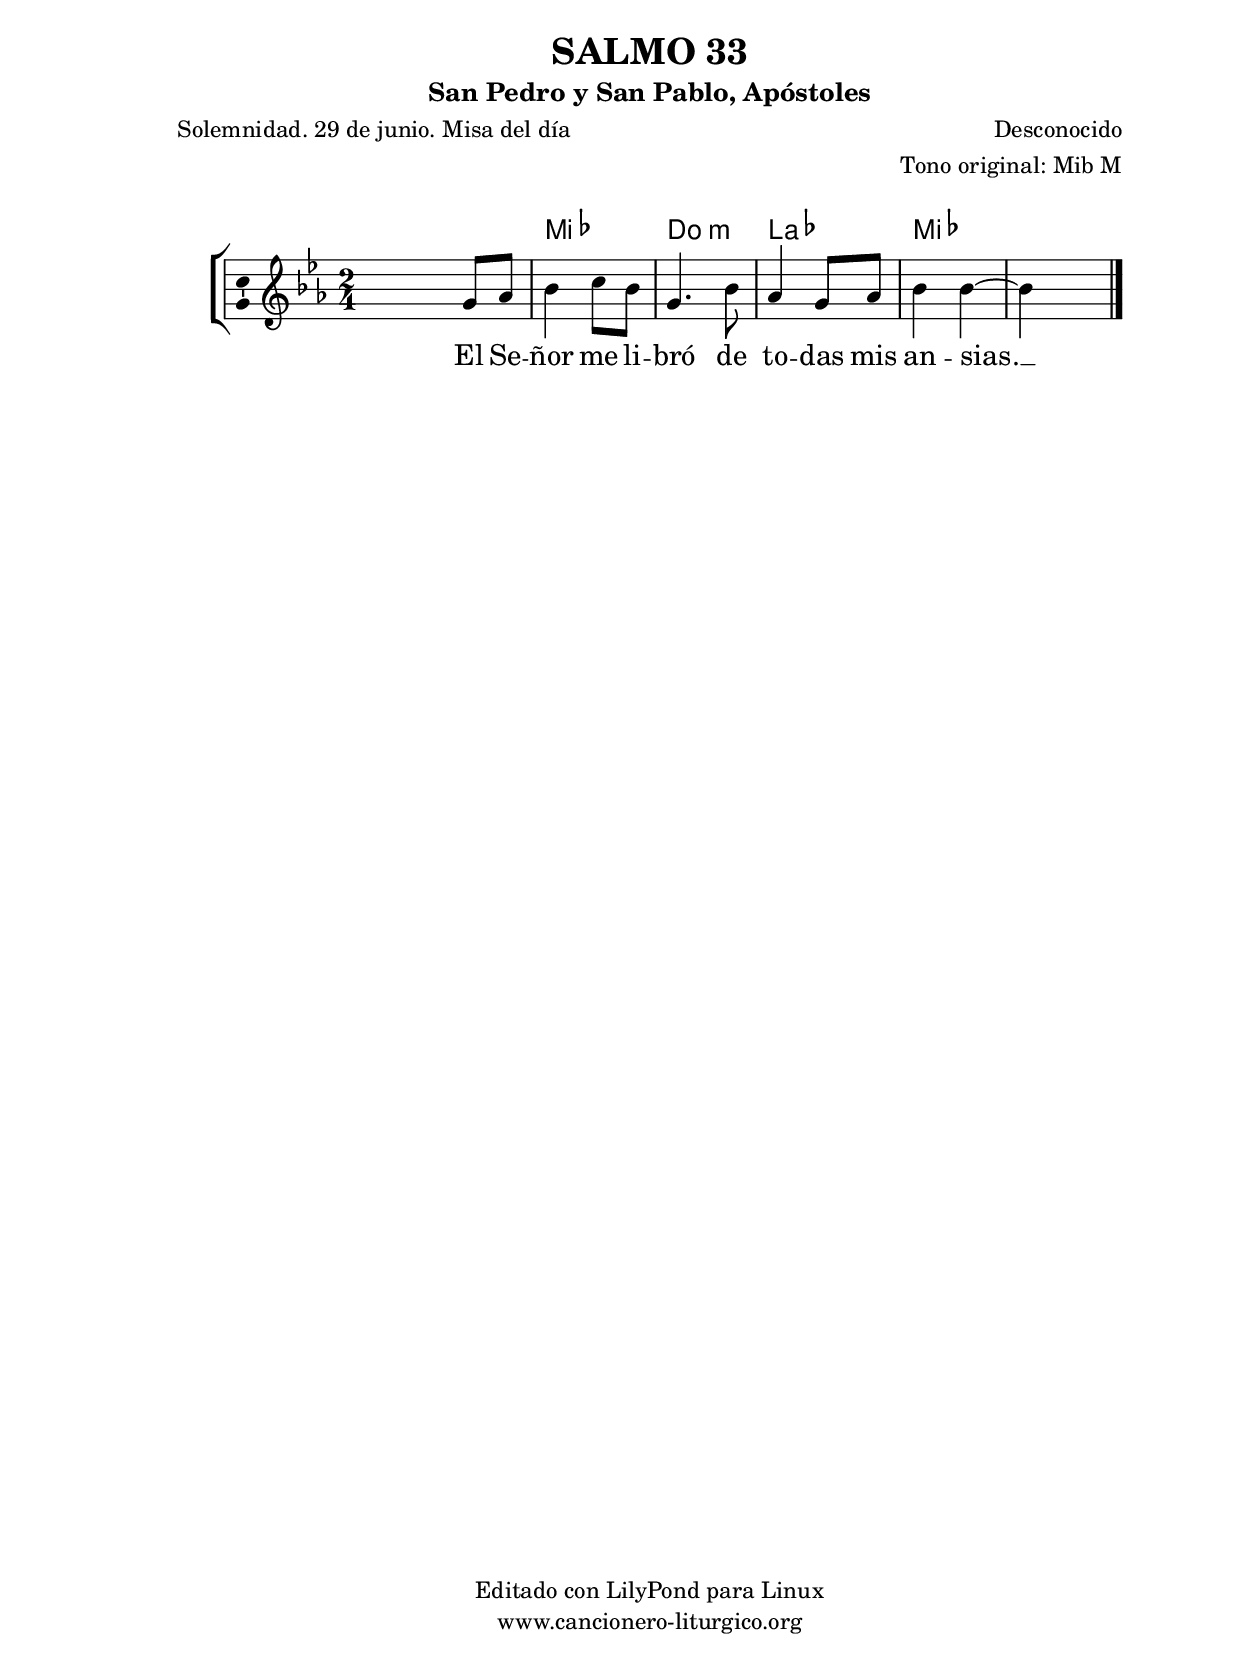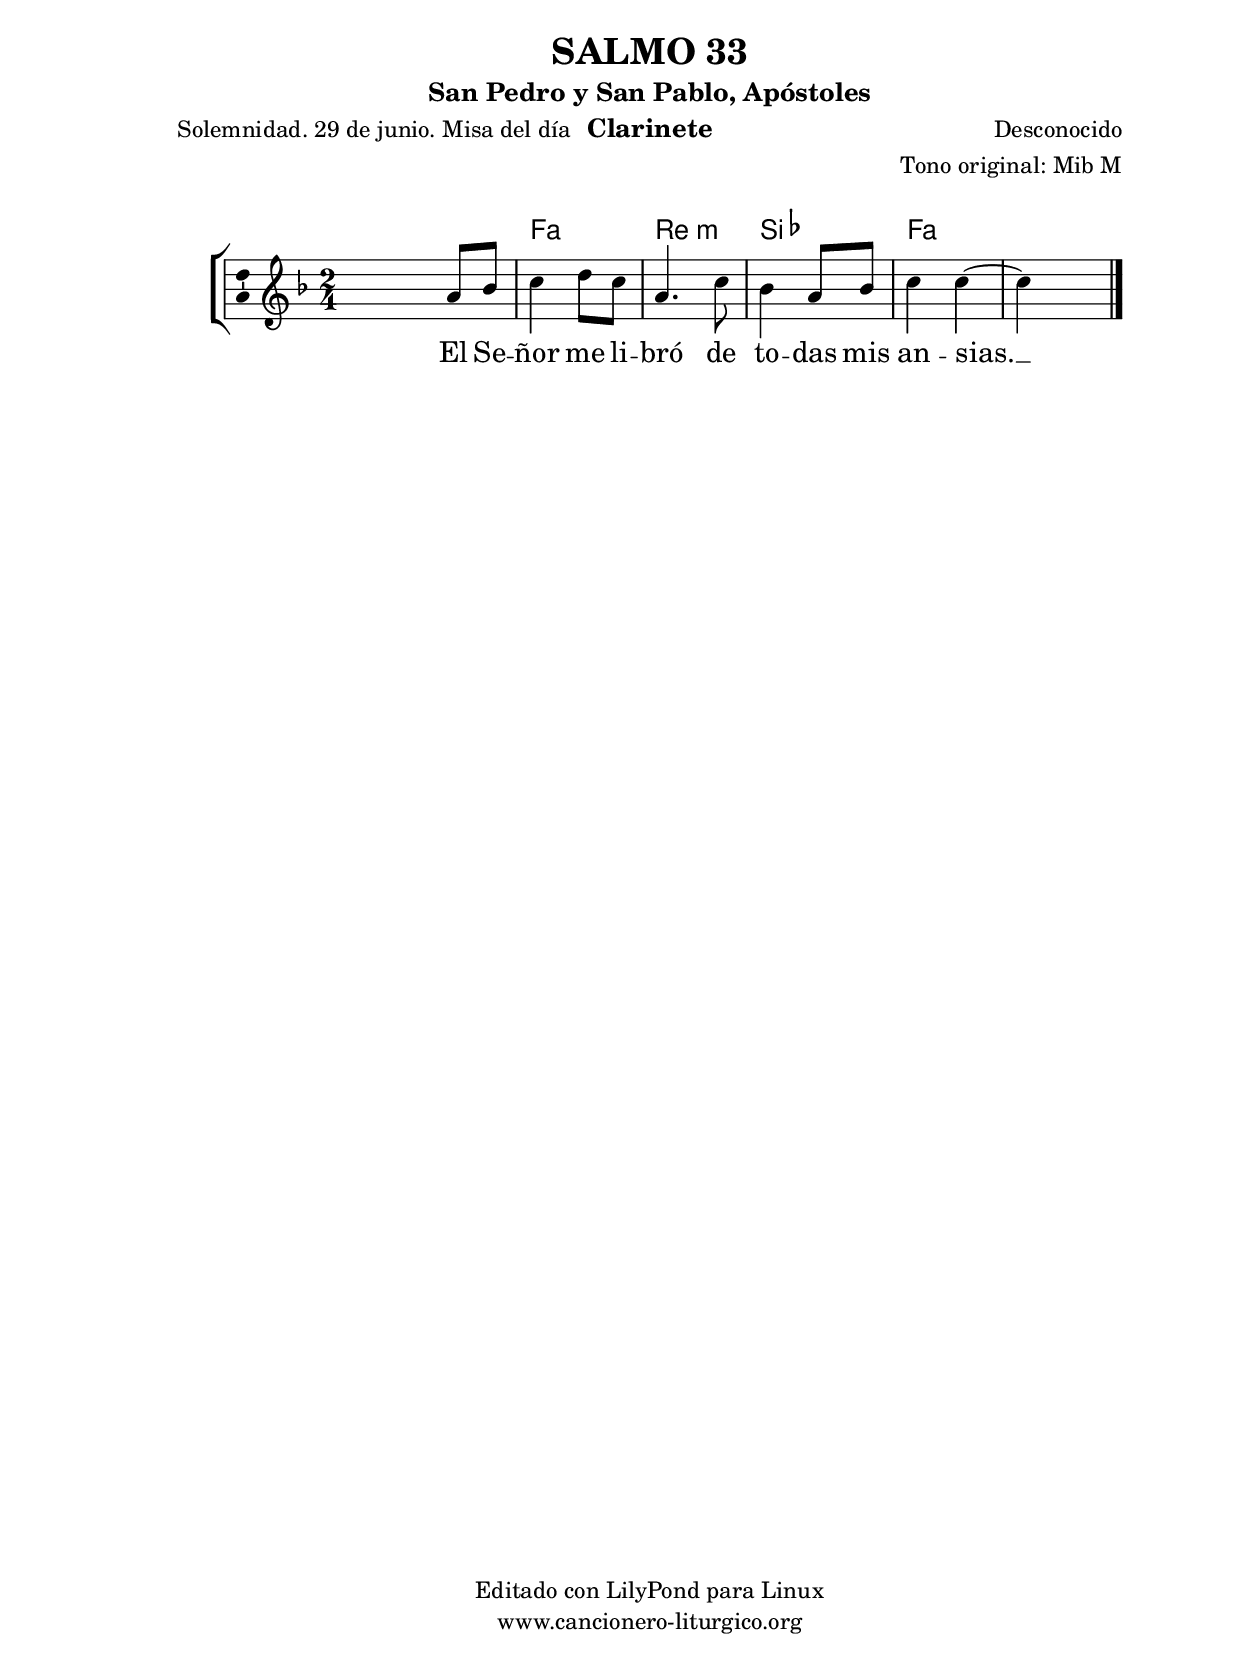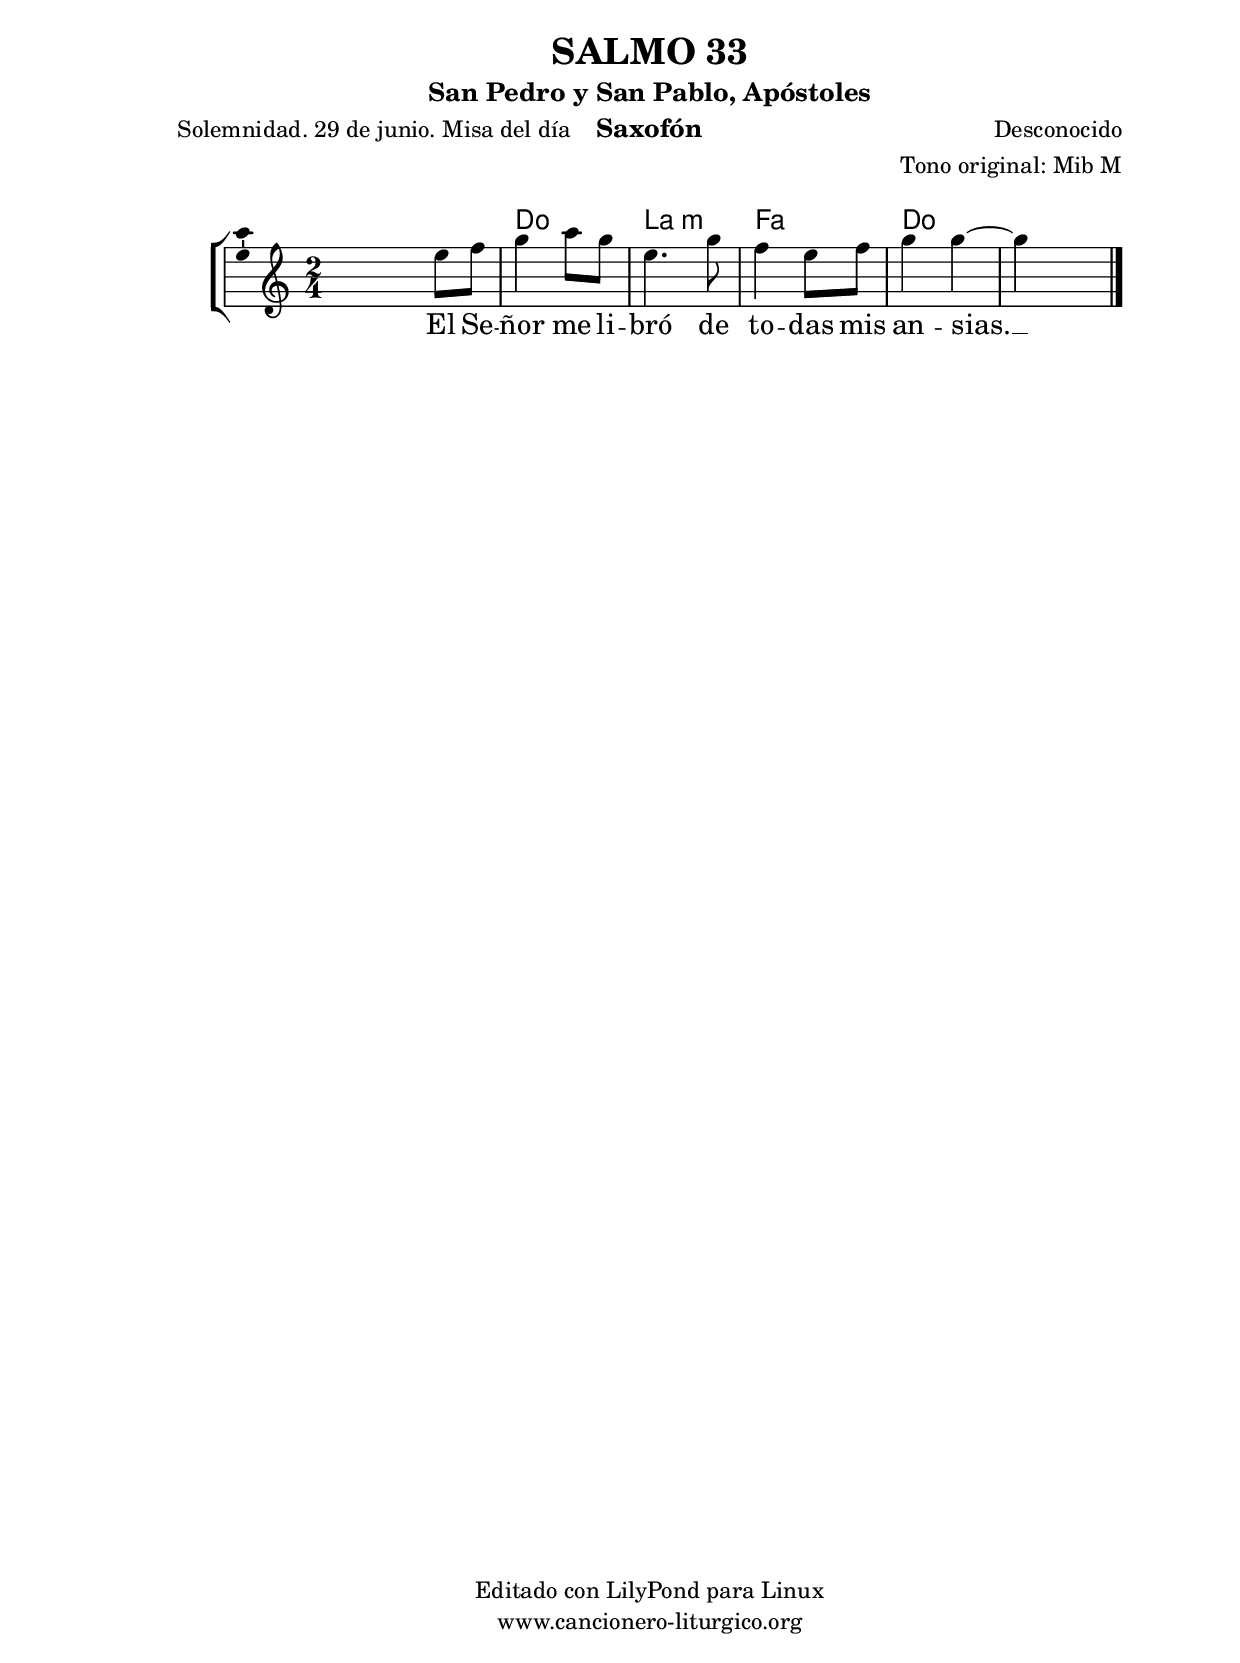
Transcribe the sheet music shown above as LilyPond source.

%
%para convertir .midi en .wav:
%timidity filename.midi -Ow -o finename.wav
%
%
%Para convertir de .wav a .mp3:
%lame -h -m j filename.wav
%
%
%para escuchar el midi:
%timidity nombrefichero.midi
%


%versión de lilypond para la que se ha escrito esta partitura:
\version "2.16.0"

	%Tamaño papel
	#(set-default-paper-size "a4")
	%Tamaño partitura
	#(set-global-staff-size 20)
	%No responde al pulsar sobre una nota
	#(ly:set-option 'point-and-click #f)

%parámetros del encabezamiento:
\header {
	title = "SALMO 33"
	subtitle = "San Pedro y San Pablo, Apóstoles"
	composer = "Desconocido"
	poet = "Solemnidad. 29 de junio. Misa del día"
	meter = ""
	arranger = "Tono original: Mib M"
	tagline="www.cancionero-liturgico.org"
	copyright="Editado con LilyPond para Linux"
	tiempo = ""
	usos = "Salmo"
	letra = "El Señor me libró de todas mis ansias."
	}

%parámetros asociados al papel:
\paper  {
	oddHeaderMarkup = \markup {\fill-line { \on-the-fly #not-first-page \fromproperty #'header:title \on-the-fly #not-first-page \fromproperty #'header:composer }}
	evenHeaderMarkup = \markup {\fill-line { \fromproperty #'header:composer \fromproperty #'header:title }}
	#(set-paper-size "a4")
	print-page-number = ##f
	first-page-number = 1
	print-first-page-number = ##f
%	head-separation = 3.0 \cm
	top-margin = 2.0 \cm
	bottom-margin = 0.5\cm
%%%	bottom-margin = -1.0\cm
	left-margin = 3.0 \cm
	line-width = 16.0 \cm 
	indent = 8\mm
	interscoreline = 2.\mm
	between-system-space = 15\mm
%	para que las partituras no llenen la hoja:
	ragged-bottom = ##t
%	idem para la última hoja:
	ragged-last-bottom = ##f
%	para que las partituras llenen el ancho del papel:
	ragged-last = ##f
	after-title-space = 2.5 \cm
%page-count=1
%system-count=8

	%Flexible Vertical Spacing
%	markup-markup-spacing =
%	#'((basic-distance . 15) (minimum-distance . 15) (padding . 3))
	markup-system-spacing =
	#'((basic-distance . 15) (minimum-distance . 15) (padding . 3))
	system-system-spacing =
	#'((basic-distance . 15) (minimum-distance . 15) (padding . 3))
	score-system-spacing =
	#'((basic-distance . 15) (minimum-distance . 15) (padding . 5))
%	top-system-spacing = % header
%	#'((basic-distance . 8) (minimum-distance . 0) (padding . 3))
%	top-markup-spacing =
%	#'((basic-distance . 20) (minimum-distance . 20) (padding . 3))
	last-bottom-spacing = % footer
	#'((basic-distance . 5) (minimum-distance . 5) (padding . 3))
%	score-markup-spacing =
%	#'((basic-distance . 16) (minimum-distance . 13) (padding . 3))

	}


%parámetros que afectan a toda la partitura:
global =  {
	%clave de sol (G):
	\clef G
	%armadura:
%	\transpose aes g
	\key ees \major
	\tempo 4=90
	\set Score.tempoHideNote = ##t
	}


acordes = {
	\italianChords
	\chordmode {
%	\transpose aes g
{

s2
ees2 c:m aes ees

	}
	}
}

melodia = 
%	\transpose aes g
{
	\relative c''{

\time 2/4
s4 g8 aes
bes4 c8 bes
g4. bes8
aes4 g8 aes
bes4 bes~
bes4 s4

	\bar "|."
	}
	}


texto = \lyricmode {
El Se -- ñor me li -- bró de to -- das mis an -- sias. __
	}


acordesStaff = \context ChordNames = acordesStaff <<
	\set chordChanges = ##t
	\acordes
	>>


vozStaff = \context Voice = vozStaff
\with {\consists "Ambitus_engraver"}
<<
%	\set Staff.instrumentName = ""
%	\set Staff.shortInstrumentName = ""
%	\set Staff.midiInstrument = #"clarinet"
%	\set Staff.midiInstrument = #"cello"
%	\set Staff.midiInstrument = #"flute"
	\set Staff.midiInstrument = #"electric guitar (jazz)"
%	\set Staff.midiInstrument = #"english horn"
%	\set Staff.midiInstrument = #"violin"
%	\set Staff.midiInstrument = #"glockenspiel"
	\set Staff.midiMinimumVolume = #0.7
	\set Staff.midiMaximumVolume = #0.9
	\global
	\melodia
	>>


textoStaff = \context Lyrics = textoStaff <<
	\lyricsto vozStaff \texto
	>>

\book {
	\score {
		\context ChoirStaff {
			\override StaffGroup.SystemStartBracket #'collapse-height = #1
			\override Score.SystemStartBar #'collapse-height = #1
			<<
			\acordesStaff
			\vozStaff
			\textoStaff
			>>
			}
		\layout {
	    		\context {
				\Lyrics
				\override LyricText #'font-size = #2
				}
	   		 \context {
				\Score
				%fontSize = #3
				\override StaffSymbol #'staff-space = #(magstep +3)
				%\override Beam #'thickness = #0.55
				%\override SpacingSpanner #'spacing-increment = #1.0
				%\override Slur #'height-limit = #1.5
				}
			}
		}
	\score {
		\unfoldRepeats
		\context ChoirStaff {
			<<
			\acordesStaff
			\vozStaff
			>>
			}
		\midi {
	  		\context {
	  			\Score
				tempoWholesPerMinute = #(ly:make-moment 70 4)
				}
			}
		}
	}

%Partitura para clarinete
#(define output-suffix "C")
\book {
	\header{
		instrument = "Clarinete"
		}
	\score {
		\context ChoirStaff {
			\override StaffGroup.SystemStartBracket #'collapse-height = #1
			\override Score.SystemStartBar #'collapse-height = #1
\transpose c d
			<<
			\acordesStaff
			\vozStaff
			\textoStaff
			>>
			}
		\layout {
	    		\context {
				\Lyrics
				\override LyricText #'font-size = #2
				}
	   		 \context {
				\Score
				%fontSize = #3
				\override StaffSymbol #'staff-space = #(magstep +3)
				%\override Beam #'thickness = #0.55
				%\override SpacingSpanner #'spacing-increment = #1.0
				%\override Slur #'height-limit = #1.5
				}
			}
		}
	}

%Partitura para saxofón
#(define output-suffix "S")
\book {
	\header{
		instrument = "Saxofón"
		}
	\score {
		\context ChoirStaff {
			\override StaffGroup.SystemStartBracket #'collapse-height = #1
			\override Score.SystemStartBar #'collapse-height = #1
\transpose c a
			<<
			\acordesStaff
			\vozStaff
			\textoStaff
			>>
			}
		\layout {
	    		\context {
				\Lyrics
				\override LyricText #'font-size = #2
				}
	   		 \context {
				\Score
				%fontSize = #3
				\override StaffSymbol #'staff-space = #(magstep +3)
				%\override Beam #'thickness = #0.55
				%\override SpacingSpanner #'spacing-increment = #1.0
				%\override Slur #'height-limit = #1.5
				}
			}
		}
	}

